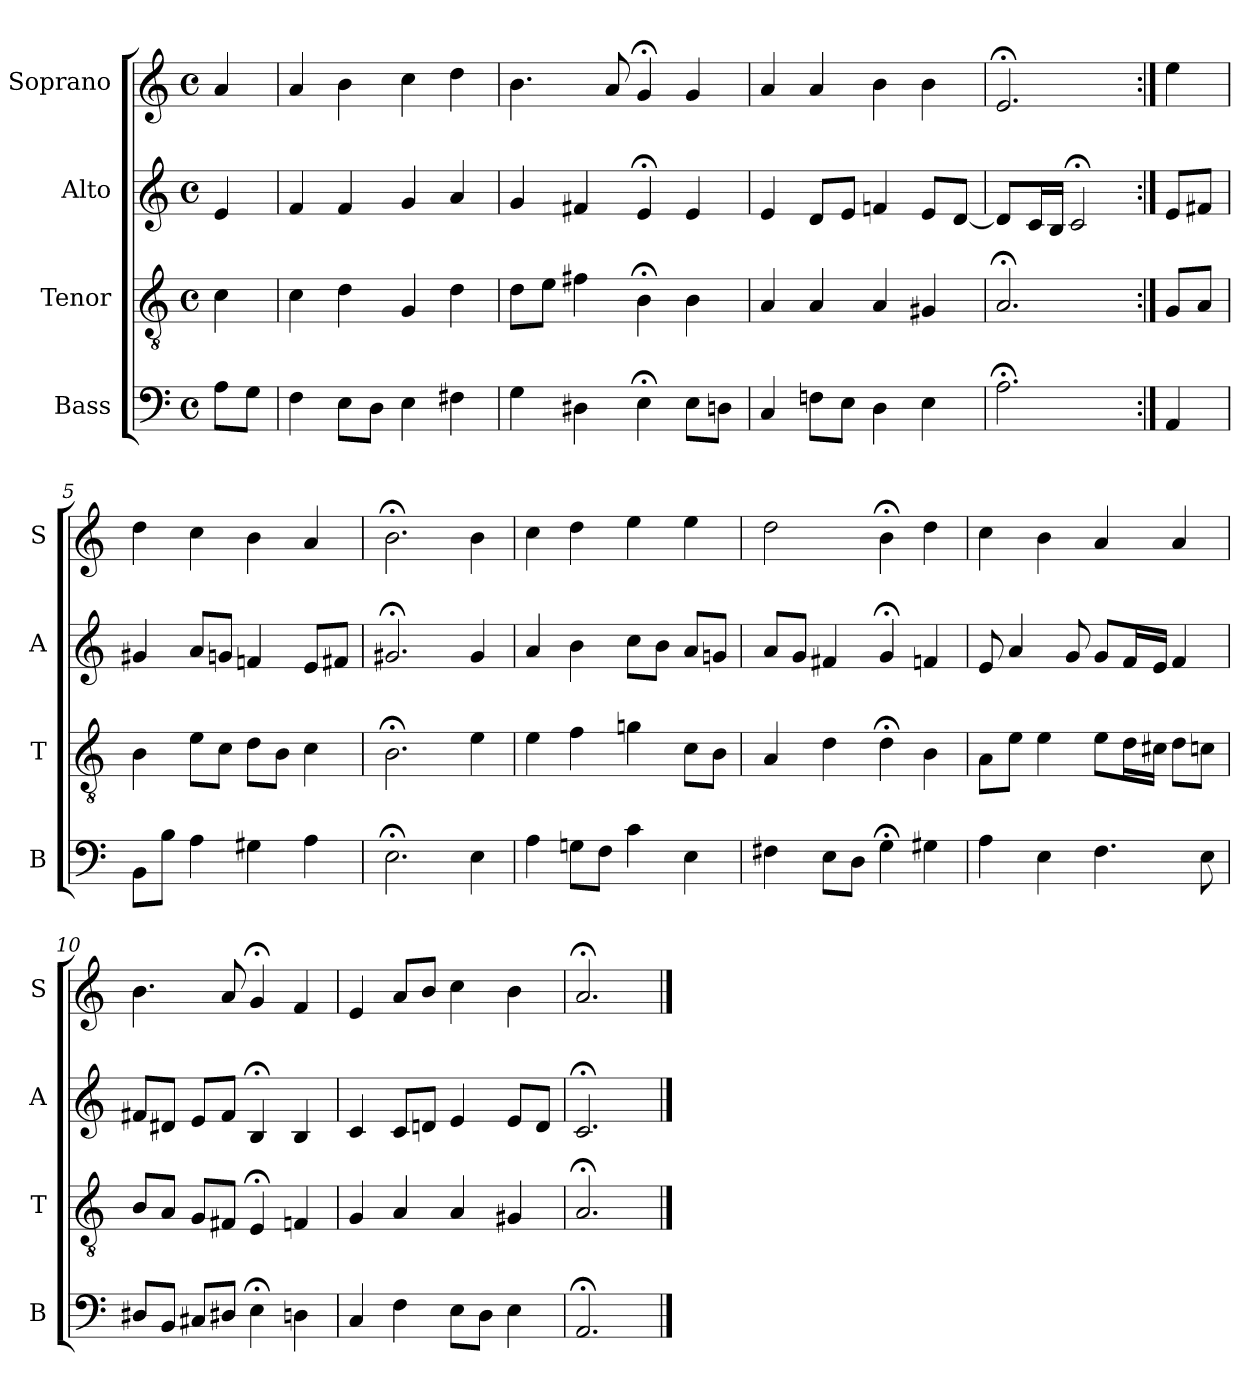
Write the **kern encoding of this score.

**kern	**kern	**kern	**kern
*part4	*part3	*part2	*part1
*staff4	*staff3	*staff2	*staff1
*I"Bass	*I"Tenor	*I"Alto	*I"Soprano
*I'B	*I'T	*I'A	*I'S
*clefF4	*clefGv2	*clefG2	*clefG2
*k[]	*k[]	*k[]	*k[]
*a:	*a:	*a:	*a:
*M4/4	*M4/4	*M4/4	*M4/4
*met(c)	*met(c)	*met(c)	*met(c)
*MM100	*MM100	*MM100	*MM100
=	=	=	=
8AL	4c	4e	4a
8GJ	.	.	.
=1	=1	=1	=1
4F	4c	4f	4a
8EL	4d	4f	4b
8DJ	.	.	.
4E	4G	4g	4cc
4F#X	4d	4a	4dd
=2	=2	=2	=2
4G	8dL	4g	4.b
.	8eJ	.	.
4D#X	4f#X	4f#X	.
.	.	.	8a
4E;<	4B;<	4e;<	4g;<
8EL	4B	4e	4g
8DnJ	.	.	.
=3	=3	=3	=3
4C	4A	4e	4a
8FnL	4A	8dL	4a
8EJ	.	8eJ	.
4D	4A	4fn	4b
4E	4G#X	8eL	4b
.	.	[8dJ	.
=4	=4	=4	=4
2.A;<	2.A;<	8dL]	2.e;<
.	.	16cL	.
.	.	16BJJ	.
.	.	2c;<	.
=:|!	=:|!	=:|!	=:|!
4AA	8GL	8eL	4ee
.	8AJ	8f#XJ	.
=5	=5	=5	=5
8BBL	4B	4g#X	4dd
8BJ	.	.	.
4A	8eL	8aL	4cc
.	8cJ	8gnJ	.
4G#X	8dL	4fn	4b
.	8BJ	.	.
4A	4c	8eL	4a
.	.	8f#XJ	.
=6	=6	=6	=6
2.E;<	2.B;<	2.g#X;<	2.b;<
4E	4e	4g#	4b
=7	=7	=7	=7
4A	4e	4a	4cc
8GniL	4fi	4bi	4ddi
8FJ	.	.	.
4c	4gn	8ccL	4ee
.	.	8bJ	.
4E	8cL	8aL	4ee
.	8BJ	8gnJ	.
=8	=8	=8	=8
4F#X	4A	8aL	2dd
.	.	8gJ	.
8EL	4d	4f#X	.
8DJ	.	.	.
4G;<	4d;<	4g;<	4b;<
4G#X	4B	4fn	4dd
=9	=9	=9	=9
4A	8AL	8e	4cc
.	8eJ	4a	.
4E	4e	.	4b
.	.	8g	.
4.F	8eL	8gL	4a
.	16dL	16fL	.
.	16c#XJJ	16eJJ	.
.	8dL	4f	4a
8E	8cnJ	.	.
=10	=10	=10	=10
8D#XL	8BL	8f#XL	4.b
8BBJ	8AJ	8d#XJ	.
8C#XL	8GL	8eL	.
8D#XJ	8F#XJ	8f#J	8a
4E;<	4E;<	4B;<	4g;<
4Dn	4Fn	4B	4f
=11	=11	=11	=11
4C	4G	4c	4e
4F	4A	8cL	8aL
.	.	8dnJ	8bJ
8EL	4A	4e	4cc
8DJ	.	.	.
4E	4G#X	8eL	4b
.	.	8dJ	.
=12	=12	=12	=12
2.AA;<	2.A;<	2.c;<	2.a;<
==	==	==	==
*-	*-	*-	*-
